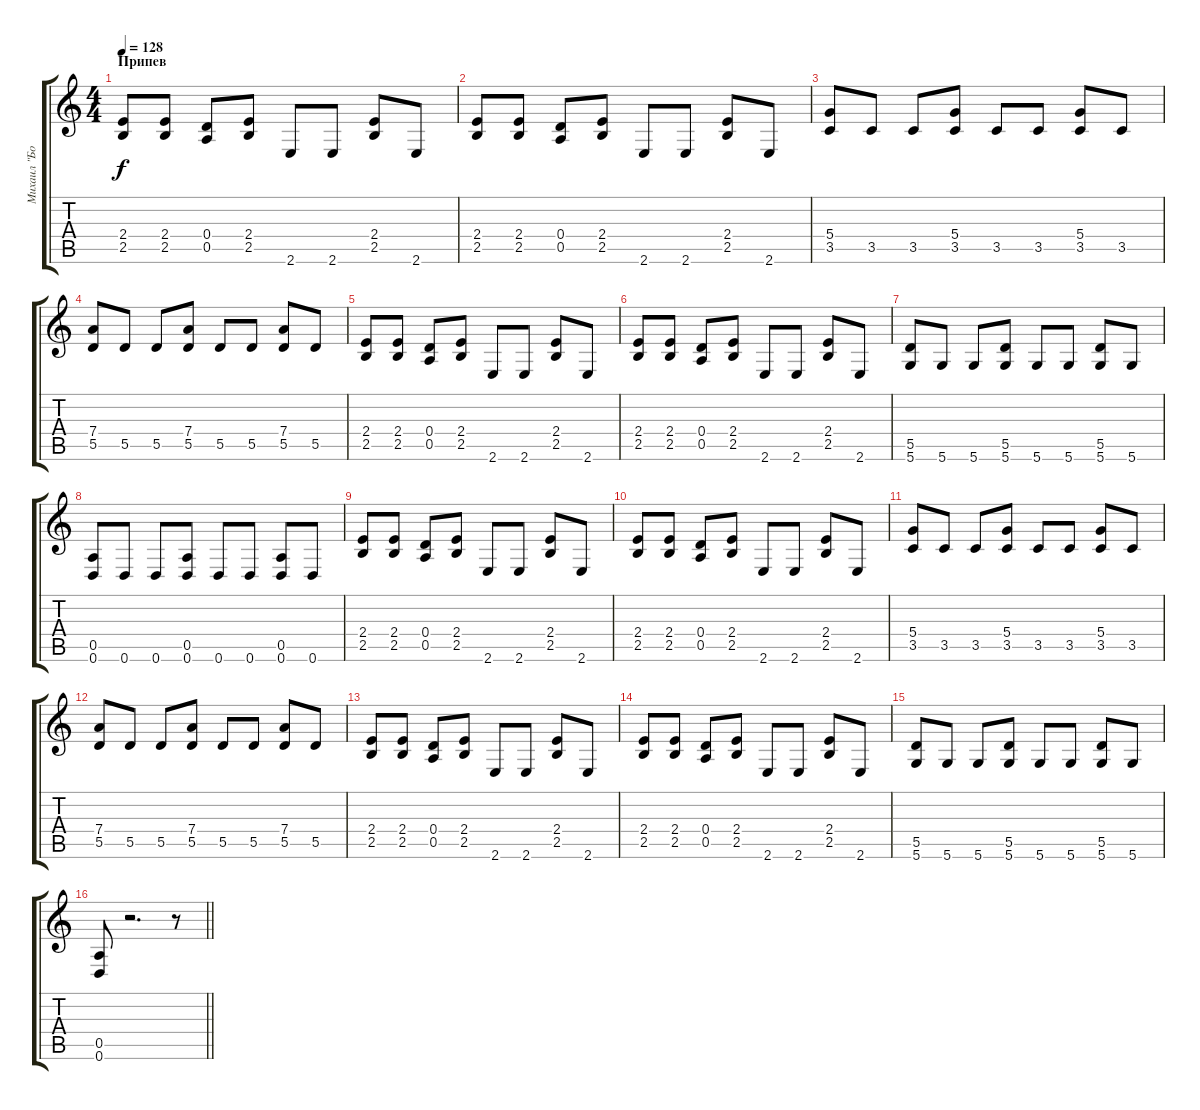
\track ("Михаил \"Боров\" Чернышов" "Михаил \"Бо") {instrument distortionguitar}
\staff {score tabs}
\tuning (E4 B3 G3 D3 A2 D2) {hide}
\ts (4 4)
\section ("" "Припев")
\tempo 128
\clef g2
\ks c
(2.4 2.5).8{dy f} (2.4 2.5).8 (0.4 0.5).8 (2.4 2.5).8 2.6.8 2.6.8 (2.4 2.5).8 2.6.8 |
(2.4 2.5).8 (2.4 2.5).8 (0.4 0.5).8 (2.4 2.5).8 2.6.8 2.6.8 (2.4 2.5).8 2.6.8 |
(5.4 3.5).8 3.5.8 3.5.8 (5.4 3.5).8 3.5.8 3.5.8 (5.4 3.5).8 3.5.8 |
(7.4 5.5).8 5.5.8 5.5.8 (7.4 5.5).8 5.5.8 5.5.8 (7.4 5.5).8 5.5.8 |
(2.4 2.5).8 (2.4 2.5).8 (0.4 0.5).8 (2.4 2.5).8 2.6.8 2.6.8 (2.4 2.5).8 2.6.8 |
(2.4 2.5).8 (2.4 2.5).8 (0.4 0.5).8 (2.4 2.5).8 2.6.8 2.6.8 (2.4 2.5).8 2.6.8 |
(5.5 5.6).8 5.6.8 5.6.8 (5.5 5.6).8 5.6.8 5.6.8 (5.5 5.6).8 5.6.8 |
(0.5 0.6).8 0.6.8 0.6.8 (0.5 0.6).8 0.6.8 0.6.8 (0.5 0.6).8 0.6.8 |
(2.4 2.5).8 (2.4 2.5).8 (0.4 0.5).8 (2.4 2.5).8 2.6.8 2.6.8 (2.4 2.5).8 2.6.8 |
(2.4 2.5).8 (2.4 2.5).8 (0.4 0.5).8 (2.4 2.5).8 2.6.8 2.6.8 (2.4 2.5).8 2.6.8 |
(5.4 3.5).8 3.5.8 3.5.8 (5.4 3.5).8 3.5.8 3.5.8 (5.4 3.5).8 3.5.8 |
(7.4 5.5).8 5.5.8 5.5.8 (7.4 5.5).8 5.5.8 5.5.8 (7.4 5.5).8 5.5.8 |
(2.4 2.5).8 (2.4 2.5).8 (0.4 0.5).8 (2.4 2.5).8 2.6.8 2.6.8 (2.4 2.5).8 2.6.8 |
(2.4 2.5).8 (2.4 2.5).8 (0.4 0.5).8 (2.4 2.5).8 2.6.8 2.6.8 (2.4 2.5).8 2.6.8 |
(5.5 5.6).8 5.6.8 5.6.8 (5.5 5.6).8 5.6.8 5.6.8 (5.5 5.6).8 5.6.8 |
\barLineRight lightlight
(0.5 0.6).8 r.2{d} r.8
